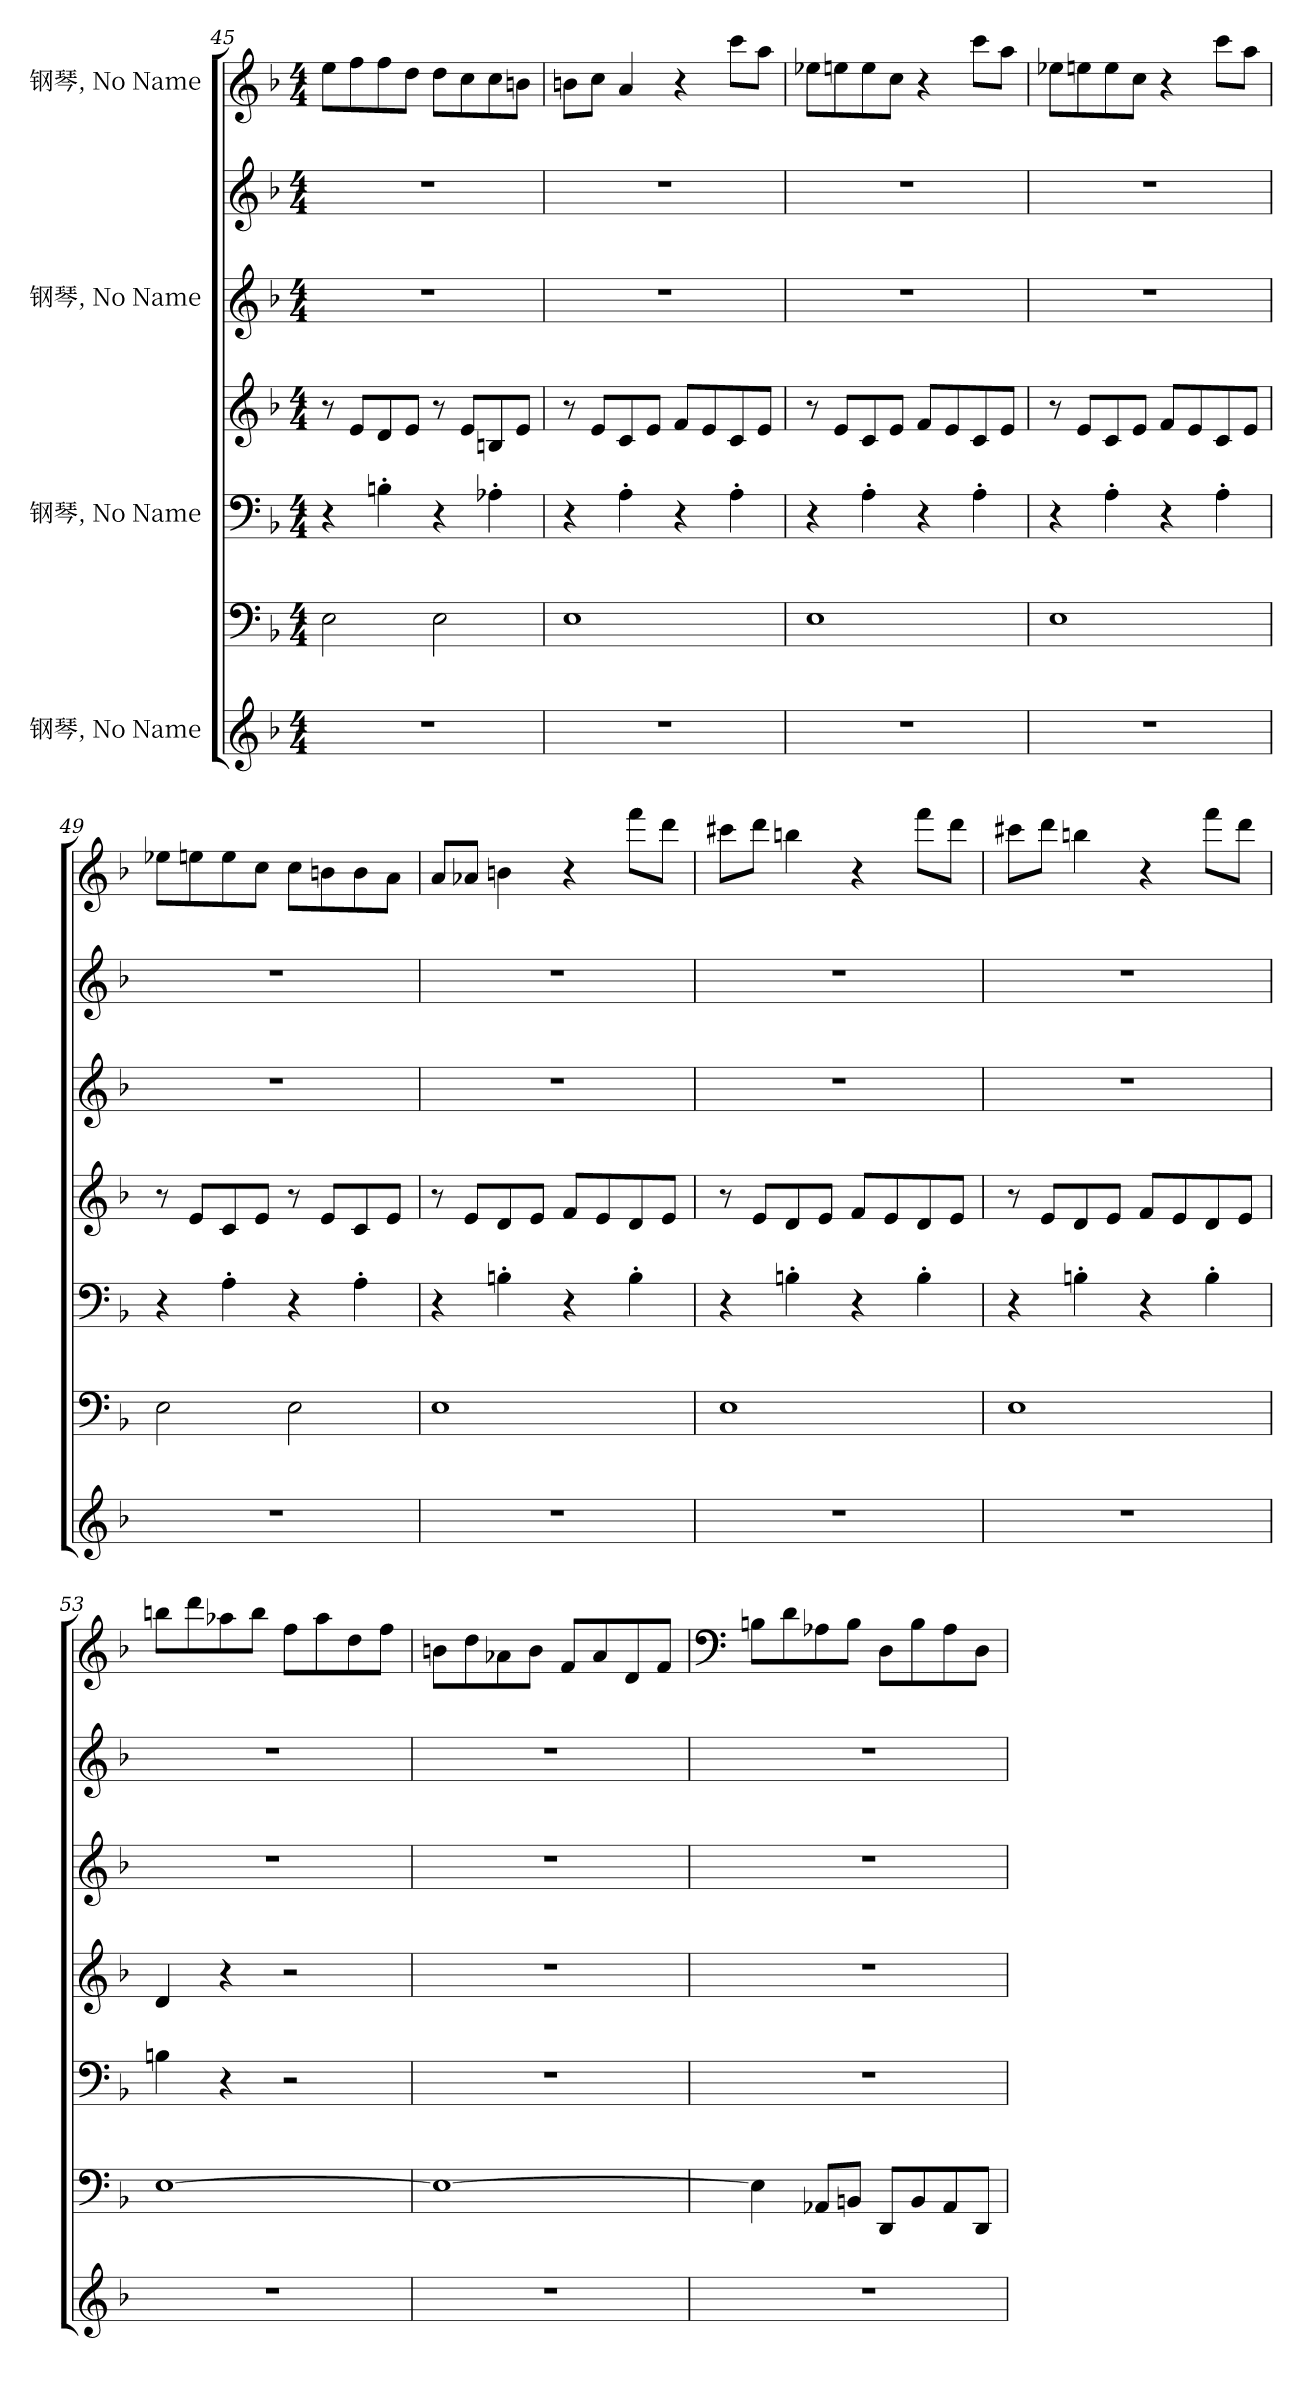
**kern	**kern	**kern	**kern	**kern	**kern	**kern
*part4	*part4	*part3	*part3	*part2	*part2	*part1
*staff7	*staff6	*staff5	*staff4	*staff3	*staff2	*staff1
*I"钢琴, No Name	*	*I"钢琴, No Name	*	*I"钢琴, No Name	*	*I"钢琴, No Name
*clefG2	*clefF4	*clefF4	*clefG2	*clefG2	*clefG2	*clefG2
*k[b-]	*k[b-]	*k[b-]	*k[b-]	*k[b-]	*k[b-]	*k[b-]
*M4/4	*M4/4	*M4/4	*M4/4	*M4/4	*M4/4	*M4/4
=45	=45	=45	=45	=45	=45	=45
1r	2E\	4r	8r	1r	1r	8ee\L
.	.	.	8e/L	.	.	8ff\
.	.	4Bn'\	8d/	.	.	8ff\
.	.	.	8e/J	.	.	8dd\J
.	2E\	4r	8r	.	.	8dd\L
.	.	.	8e/L	.	.	8cc\
.	.	4A-X'\	8Bn/	.	.	8cc\
.	.	.	8e/J	.	.	8bn\J
=46	=46	=46	=46	=46	=46	=46
1r	1E	4r	8r	1r	1r	8bn\L
.	.	.	8e/L	.	.	8cc\J
.	.	4A'\	8c/	.	.	4a/
.	.	.	8e/J	.	.	.
.	.	4r	8f/L	.	.	4r
.	.	.	8e/	.	.	.
.	.	4A'\	8c/	.	.	8ccc\L
.	.	.	8e/J	.	.	8aa\J
!!LO:PB:g=z
=47	=47	=47	=47	=47	=47	=47
1r	1E	4r	8r	1r	1r	8ee-X\L
.	.	.	8e/L	.	.	8een\
.	.	4A'\	8c/	.	.	8ee\
.	.	.	8e/J	.	.	8cc\J
.	.	4r	8f/L	.	.	4r
.	.	.	8e/	.	.	.
.	.	4A'\	8c/	.	.	8ccc\L
.	.	.	8e/J	.	.	8aa\J
=48	=48	=48	=48	=48	=48	=48
1r	1E	4r	8r	1r	1r	8ee-X\L
.	.	.	8e/L	.	.	8een\
.	.	4A'\	8c/	.	.	8ee\
.	.	.	8e/J	.	.	8cc\J
.	.	4r	8f/L	.	.	4r
.	.	.	8e/	.	.	.
.	.	4A'\	8c/	.	.	8ccc\L
.	.	.	8e/J	.	.	8aa\J
=49	=49	=49	=49	=49	=49	=49
1r	2E\	4r	8r	1r	1r	8ee-X\L
.	.	.	8e/L	.	.	8een\
.	.	4A'\	8c/	.	.	8ee\
.	.	.	8e/J	.	.	8cc\J
.	2E\	4r	8r	.	.	8cc\L
.	.	.	8e/L	.	.	8bn\
.	.	4A'\	8c/	.	.	8b\
.	.	.	8e/J	.	.	8a\J
=50	=50	=50	=50	=50	=50	=50
1r	1E	4r	8r	1r	1r	8a/L
.	.	.	8e/L	.	.	8a-X/J
.	.	4Bn'\	8d/	.	.	4bn\
.	.	.	8e/J	.	.	.
.	.	4r	8f/L	.	.	4r
.	.	.	8e/	.	.	.
.	.	4B'\	8d/	.	.	8fff\L
.	.	.	8e/J	.	.	8ddd\J
!!LO:PB:g=z
=51	=51	=51	=51	=51	=51	=51
1r	1E	4r	8r	1r	1r	8ccc#X\L
.	.	.	8e/L	.	.	8ddd\J
.	.	4Bn'\	8d/	.	.	4bbn\
.	.	.	8e/J	.	.	.
.	.	4r	8f/L	.	.	4r
.	.	.	8e/	.	.	.
.	.	4B'\	8d/	.	.	8fff\L
.	.	.	8e/J	.	.	8ddd\J
=52	=52	=52	=52	=52	=52	=52
1r	1E	4r	8r	1r	1r	8ccc#X\L
.	.	.	8e/L	.	.	8ddd\J
.	.	4Bn'\	8d/	.	.	4bbn\
.	.	.	8e/J	.	.	.
.	.	4r	8f/L	.	.	4r
.	.	.	8e/	.	.	.
.	.	4B'\	8d/	.	.	8fff\L
.	.	.	8e/J	.	.	8ddd\J
=53	=53	=53	=53	=53	=53	=53
*	*	*	*	*	*	*MM249
1r	[1E	4Bn\	4d/	1r	1r	8bbn\L
.	.	.	.	.	.	8ddd\
.	.	4r	4r	.	.	8aa-X\
.	.	.	.	.	.	8bb\J
.	.	2r	2r	.	.	8ff\L
.	.	.	.	.	.	8aa-\
.	.	.	.	.	.	8dd\
.	.	.	.	.	.	8ff\J
=54	=54	=54	=54	=54	=54	=54
1r	1E_	1r	1r	1r	1r	8bn\L
.	.	.	.	.	.	8dd\
.	.	.	.	.	.	8a-X\
.	.	.	.	.	.	8b\J
.	.	.	.	.	.	8f/L
.	.	.	.	.	.	8a-/
.	.	.	.	.	.	8d/
.	.	.	.	.	.	8f/J
!!LO:PB:g=z
=55	=55	=55	=55	=55	=55	=55
*	*	*	*	*	*	*clefF4
1r	4E\]	1r	1r	1r	1r	8Bn\L
.	.	.	.	.	.	8d\
.	8AA-X/L	.	.	.	.	8A-X\
.	8BBn/J	.	.	.	.	8B\J
.	8DD/L	.	.	.	.	8D\L
.	8BB/	.	.	.	.	8B\
.	8AA-/	.	.	.	.	8A-\
.	8DD/J	.	.	.	.	8D\J
=	=	=	=	=	=	=
*-	*-	*-	*-	*-	*-	*-
